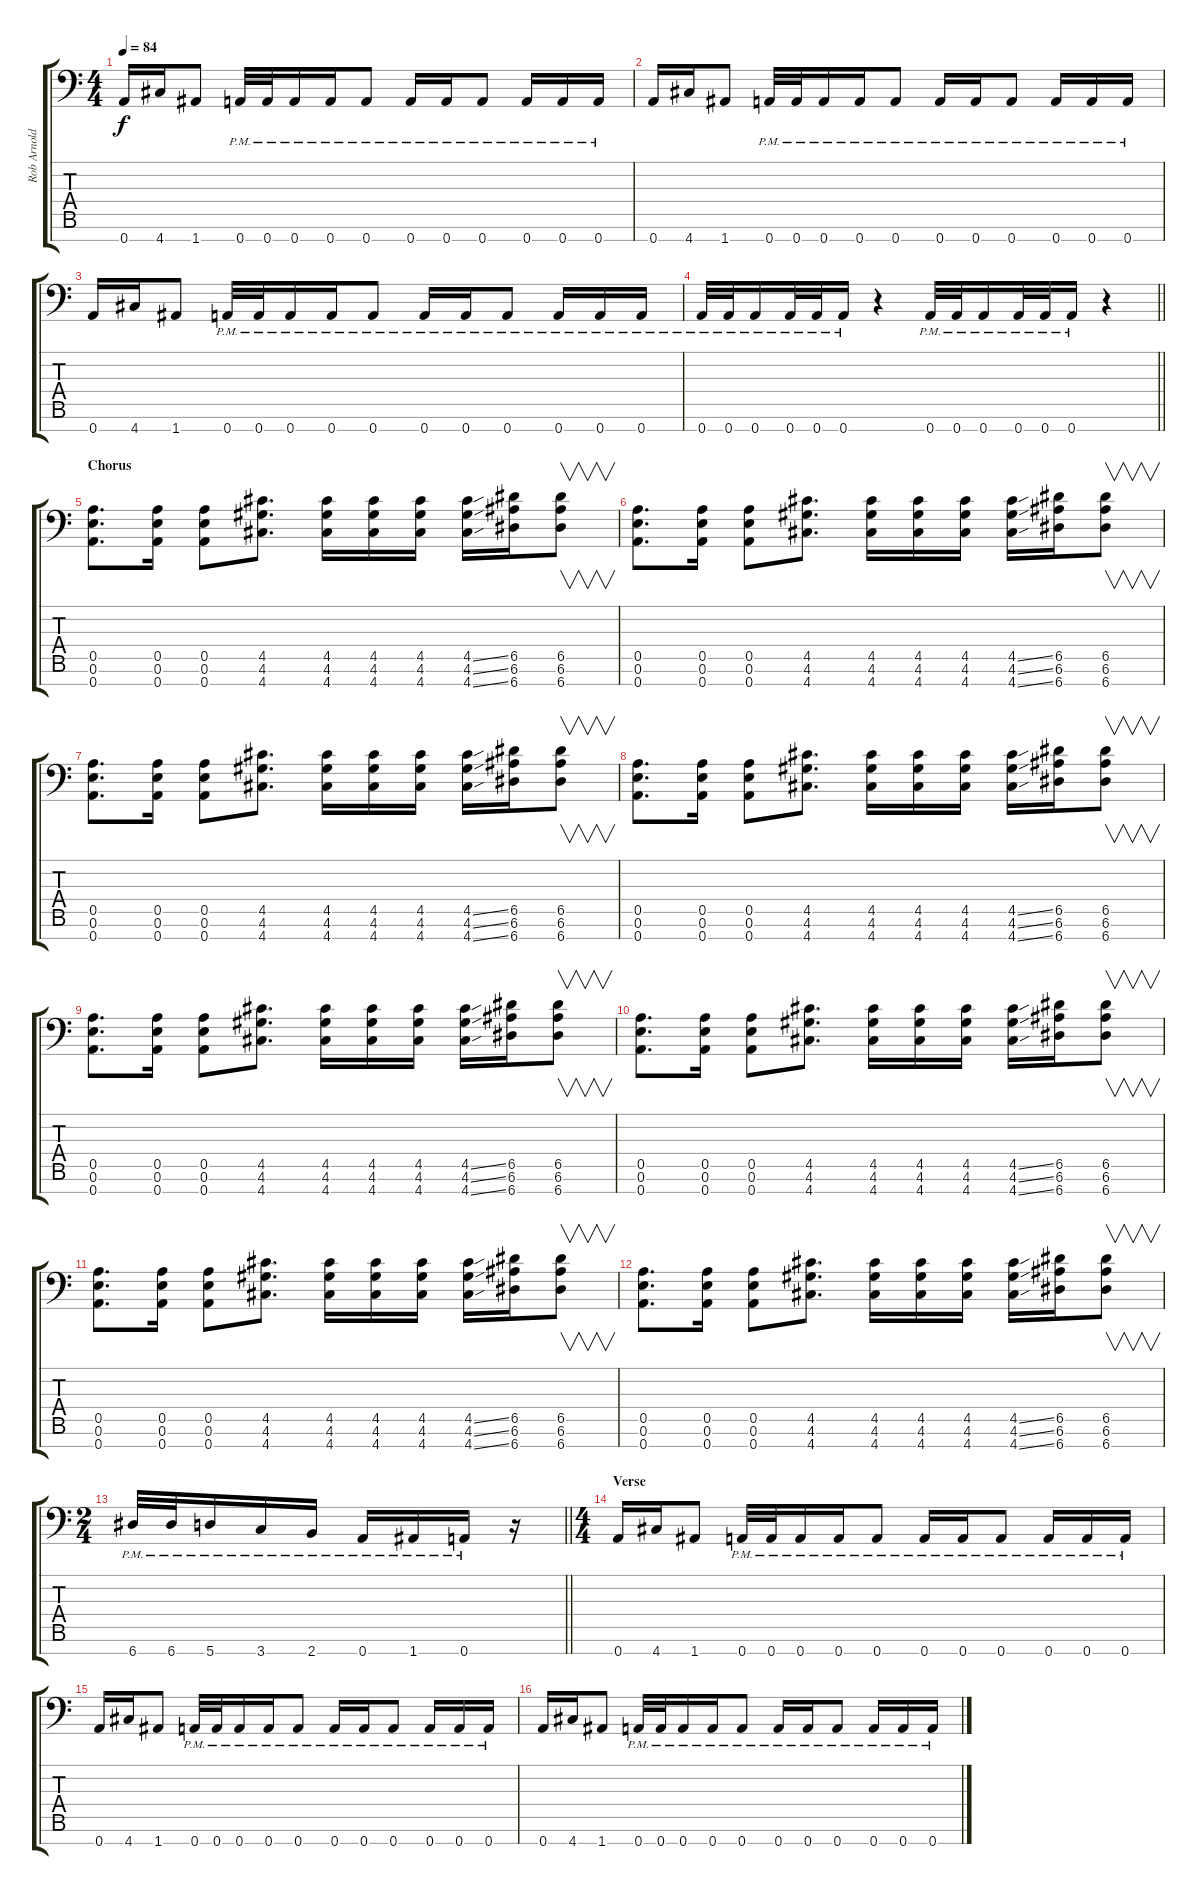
\track ("Rob Arnold" "Rob Arnold") {instrument distortionguitar}
\staff {score tabs}
\tuning (E4 B3 G3 D3 A2 E2 A1) {hide}
\ts (4 4)
\tempo 84
\clef f4
\ks c
0.7.16{dy f} 4.7.16 1.7.8 0.7{pm}.32 0.7{pm}.32 0.7{pm}.16 0.7{pm}.16 0.7{pm}.8 0.7{pm}.16 0.7{pm}.16 0.7{pm}.8 0.7{pm}.16 0.7{pm}.16 0.7{pm}.16 |
0.7.16 4.7.16 1.7.8 0.7{pm}.32 0.7{pm}.32 0.7{pm}.16 0.7{pm}.16 0.7{pm}.8 0.7{pm}.16 0.7{pm}.16 0.7{pm}.8 0.7{pm}.16 0.7{pm}.16 0.7{pm}.16 |
0.7.16 4.7.16 1.7.8 0.7{pm}.32 0.7{pm}.32 0.7{pm}.16 0.7{pm}.16 0.7{pm}.8 0.7{pm}.16 0.7{pm}.16 0.7{pm}.8 0.7{pm}.16 0.7{pm}.16 0.7{pm}.16 |
\barLineRight lightlight
0.7{pm}.32 0.7{pm}.32 0.7{pm}.16 0.7{pm}.32 0.7{pm}.32 0.7{pm}.16 r.4 0.7{pm}.32 0.7{pm}.32 0.7{pm}.16 0.7{pm}.32 0.7{pm}.32 0.7{pm}.16 r.4 |
\section ("" "Chorus")
(0.5 0.6 0.7).8{d} (0.5 0.6 0.7).16 (0.5 0.6 0.7).8 (4.5 4.6 4.7).8{d} (4.5 4.6 4.7).16 (4.5 4.6 4.7).16 (4.5 4.6 4.7).16 (4.5{ss} 4.6{ss} 4.7{ss}).16 (6.5 6.6 6.7).16 (6.5 6.6 6.7).8{v} |
(0.5 0.6 0.7).8{d} (0.5 0.6 0.7).16 (0.5 0.6 0.7).8 (4.5 4.6 4.7).8{d} (4.5 4.6 4.7).16 (4.5 4.6 4.7).16 (4.5 4.6 4.7).16 (4.5{ss} 4.6{ss} 4.7{ss}).16 (6.5 6.6 6.7).16 (6.5 6.6 6.7).8{v} |
(0.5 0.6 0.7).8{d} (0.5 0.6 0.7).16 (0.5 0.6 0.7).8 (4.5 4.6 4.7).8{d} (4.5 4.6 4.7).16 (4.5 4.6 4.7).16 (4.5 4.6 4.7).16 (4.5{ss} 4.6{ss} 4.7{ss}).16 (6.5 6.6 6.7).16 (6.5 6.6 6.7).8{v} |
(0.5 0.6 0.7).8{d} (0.5 0.6 0.7).16 (0.5 0.6 0.7).8 (4.5 4.6 4.7).8{d} (4.5 4.6 4.7).16 (4.5 4.6 4.7).16 (4.5 4.6 4.7).16 (4.5{ss} 4.6{ss} 4.7{ss}).16 (6.5 6.6 6.7).16 (6.5 6.6 6.7).8{v} |
(0.5 0.6 0.7).8{d} (0.5 0.6 0.7).16 (0.5 0.6 0.7).8 (4.5 4.6 4.7).8{d} (4.5 4.6 4.7).16 (4.5 4.6 4.7).16 (4.5 4.6 4.7).16 (4.5{ss} 4.6{ss} 4.7{ss}).16 (6.5 6.6 6.7).16 (6.5 6.6 6.7).8{v} |
(0.5 0.6 0.7).8{d} (0.5 0.6 0.7).16 (0.5 0.6 0.7).8 (4.5 4.6 4.7).8{d} (4.5 4.6 4.7).16 (4.5 4.6 4.7).16 (4.5 4.6 4.7).16 (4.5{ss} 4.6{ss} 4.7{ss}).16 (6.5 6.6 6.7).16 (6.5 6.6 6.7).8{v} |
(0.5 0.6 0.7).8{d} (0.5 0.6 0.7).16 (0.5 0.6 0.7).8 (4.5 4.6 4.7).8{d} (4.5 4.6 4.7).16 (4.5 4.6 4.7).16 (4.5 4.6 4.7).16 (4.5{ss} 4.6{ss} 4.7{ss}).16 (6.5 6.6 6.7).16 (6.5 6.6 6.7).8{v} |
(0.5 0.6 0.7).8{d} (0.5 0.6 0.7).16 (0.5 0.6 0.7).8 (4.5 4.6 4.7).8{d} (4.5 4.6 4.7).16 (4.5 4.6 4.7).16 (4.5 4.6 4.7).16 (4.5{ss} 4.6{ss} 4.7{ss}).16 (6.5 6.6 6.7).16 (6.5 6.6 6.7).8{v} |
\ts (2 4)
\barLineRight lightlight
6.7{pm}.32 6.7{pm}.32 5.7{pm}.16 3.7{pm}.16 2.7{pm}.16 0.7{pm}.16 1.7{pm}.16 0.7{pm}.16 r.16 |
\ts (4 4)
\section ("" "Verse")
0.7.16 4.7.16 1.7.8 0.7{pm}.32 0.7{pm}.32 0.7{pm}.16 0.7{pm}.16 0.7{pm}.8 0.7{pm}.16 0.7{pm}.16 0.7{pm}.8 0.7{pm}.16 0.7{pm}.16 0.7{pm}.16 |
0.7.16 4.7.16 1.7.8 0.7{pm}.32 0.7{pm}.32 0.7{pm}.16 0.7{pm}.16 0.7{pm}.8 0.7{pm}.16 0.7{pm}.16 0.7{pm}.8 0.7{pm}.16 0.7{pm}.16 0.7{pm}.16 |
0.7.16 4.7.16 1.7.8 0.7{pm}.32 0.7{pm}.32 0.7{pm}.16 0.7{pm}.16 0.7{pm}.8 0.7{pm}.16 0.7{pm}.16 0.7{pm}.8 0.7{pm}.16 0.7{pm}.16 0.7{pm}.16
